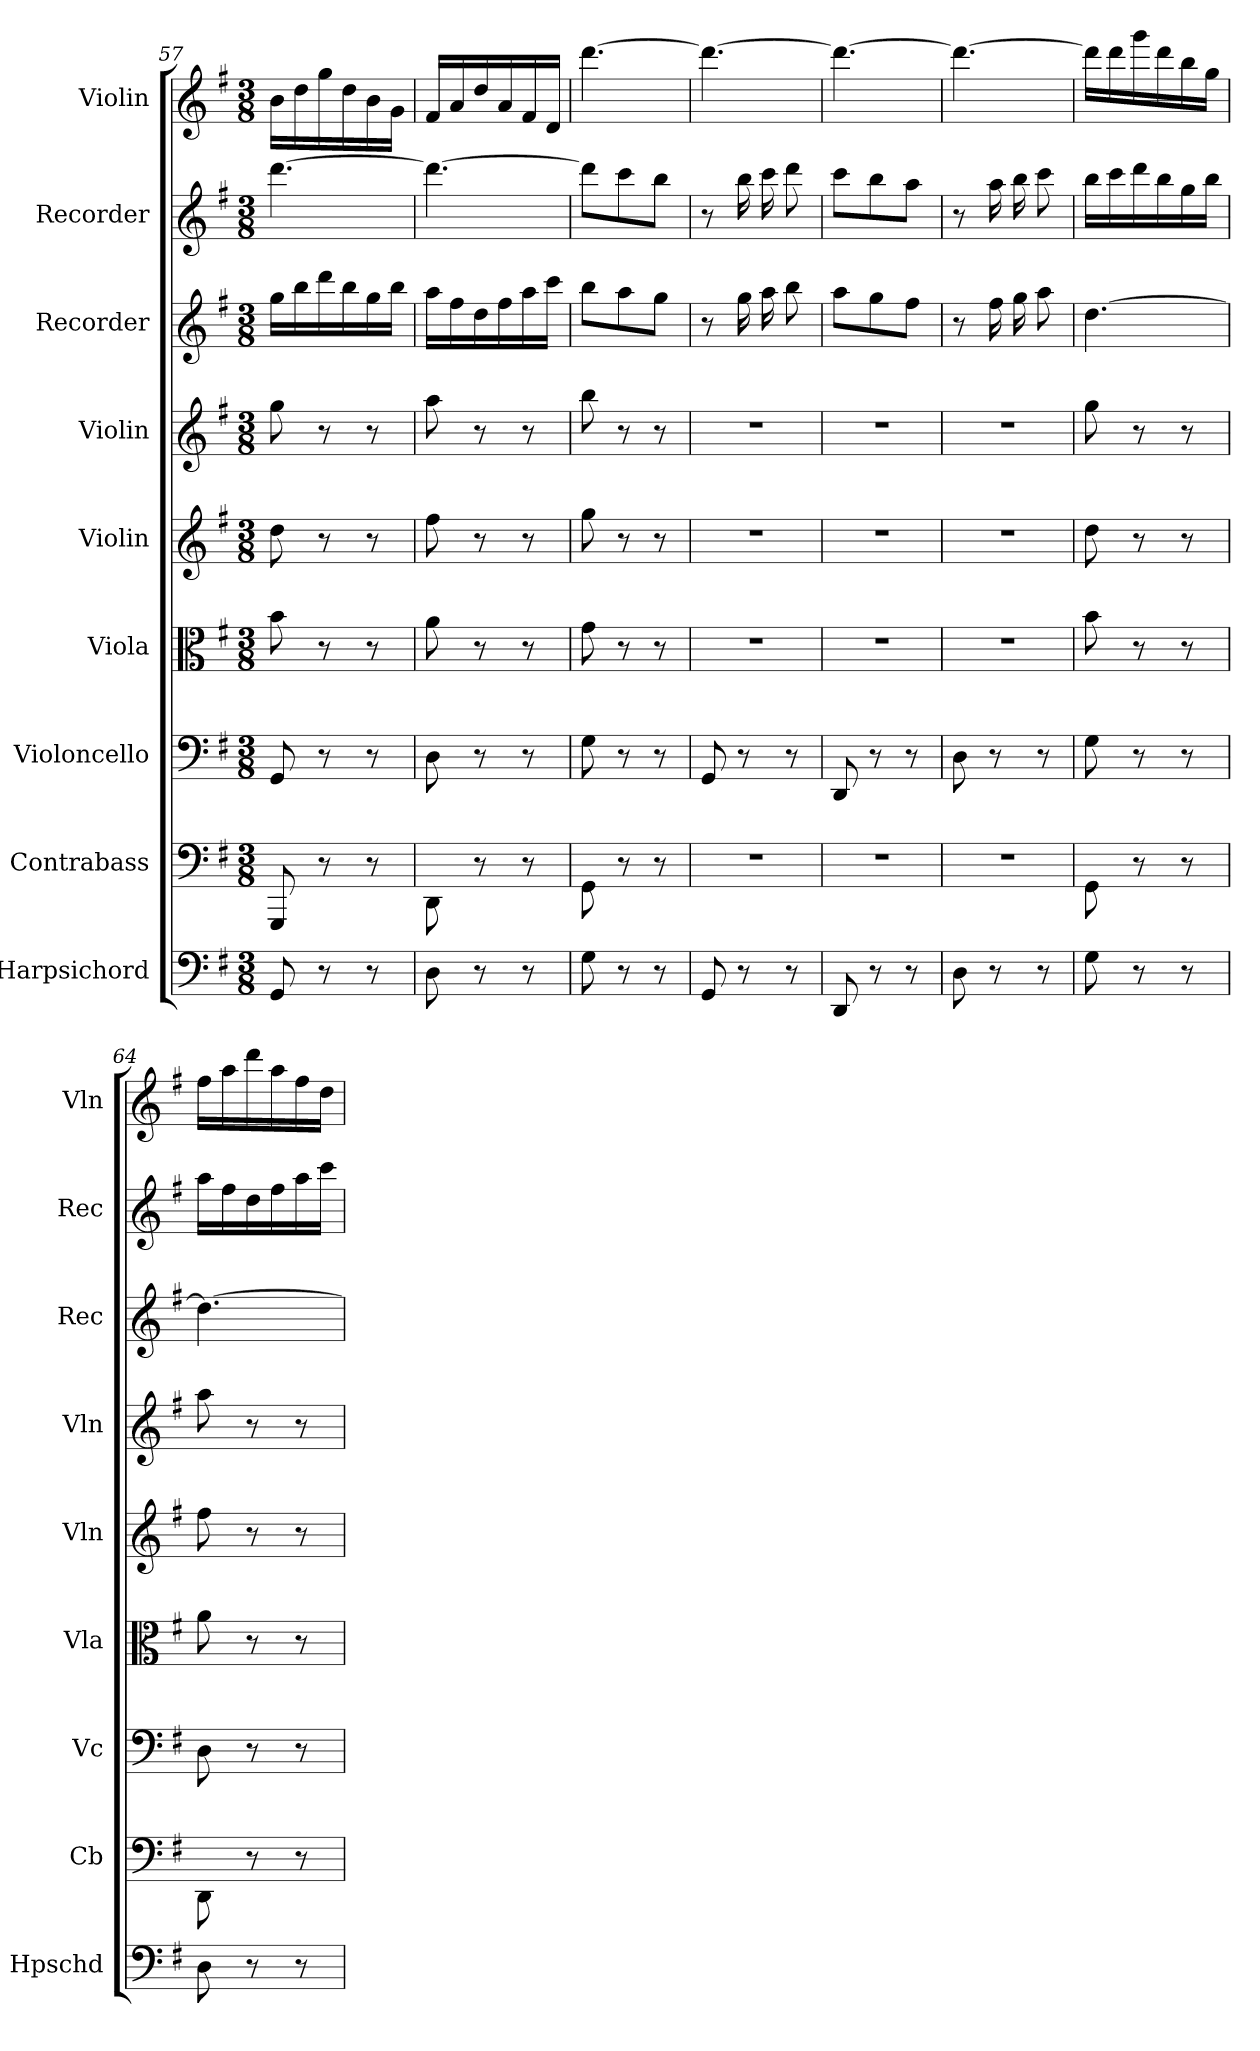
**kern	**kern	**kern	**kern	**kern	**kern	**kern	**kern	**kern
*part9	*part8	*part7	*part6	*part5	*part4	*part3	*part2	*part1
*staff9	*staff8	*staff7	*staff6	*staff5	*staff4	*staff3	*staff2	*staff1
*I"Harpsichord	*I"Contrabass	*I"Violoncello	*I"Viola	*I"Violin	*I"Violin	*I"Recorder	*I"Recorder	*I"Violin
*I'Hpschd	*I'Cb	*I'Vc	*I'Vla	*I'Vln	*I'Vln	*I'Rec	*I'Rec	*I'Vln
*clefF4	*clefF4	*clefF4	*clefC3	*clefG2	*clefG2	*clefG2	*clefG2	*clefG2
*	*ITrd7c12	*	*	*	*	*	*	*
*k[f#]	*k[f#]	*k[f#]	*k[f#]	*k[f#]	*k[f#]	*k[f#]	*k[f#]	*k[f#]
*G:	*G:	*G:	*G:	*G:	*G:	*G:	*G:	*G:
*M3/8	*M3/8	*M3/8	*M3/8	*M3/8	*M3/8	*M3/8	*M3/8	*M3/8
=57	=57	=57	=57	=57	=57	=57	=57	=57
8GG/	8GGGG/	8GG/	8b\	8dd\	8gg\	16gg\LL	[4.ddd\	16b\LL
.	.	.	.	.	.	16bb\	.	16dd\
8r	8r	8r	8r	8r	8r	16ddd\	.	16gg\
.	.	.	.	.	.	16bb\	.	16dd\
8r	8r	8r	8r	8r	8r	16gg\	.	16b\
.	.	.	.	.	.	16bb\JJ	.	16g\JJ
=58	=58	=58	=58	=58	=58	=58	=58	=58
8D\	8DDD\	8D\	8a\	8ff#\	8aa\	16aa\LL	4.ddd\_	16f#/LL
.	.	.	.	.	.	16ff#\	.	16a/
8r	8r	8r	8r	8r	8r	16dd\	.	16dd/
.	.	.	.	.	.	16ff#\	.	16a/
8r	8r	8r	8r	8r	8r	16aa\	.	16f#/
.	.	.	.	.	.	16ccc\JJ	.	16d/JJ
=59	=59	=59	=59	=59	=59	=59	=59	=59
8G\	8GGG\	8G\	8g\	8gg\	8bb\	8bb\L	8ddd\L]	[4.ddd\
8r	8r	8r	8r	8r	8r	8aa\	8ccc\	.
8r	8r	8r	8r	8r	8r	8gg\J	8bb\J	.
=60	=60	=60	=60	=60	=60	=60	=60	=60
8GG/	4.r	8GG/	4.r	4.r	4.r	8r	8r	4.ddd\_
8r	.	8r	.	.	.	16gg\	16bb\	.
.	.	.	.	.	.	16aa\	16ccc\	.
8r	.	8r	.	.	.	8bb\	8ddd\	.
=61	=61	=61	=61	=61	=61	=61	=61	=61
8DD/	4.r	8DD/	4.r	4.r	4.r	8aa\L	8ccc\L	4.ddd\_
8r	.	8r	.	.	.	8gg\	8bb\	.
8r	.	8r	.	.	.	8ff#\J	8aa\J	.
=62	=62	=62	=62	=62	=62	=62	=62	=62
8D\	4.r	8D\	4.r	4.r	4.r	8r	8r	4.ddd\_
8r	.	8r	.	.	.	16ff#\	16aa\	.
.	.	.	.	.	.	16gg\	16bb\	.
8r	.	8r	.	.	.	8aa\	8ccc\	.
=63	=63	=63	=63	=63	=63	=63	=63	=63
8G\	8GGG\	8G\	8b\	8dd\	8gg\	[4.dd\	16bb\LL	16ddd\LL]
.	.	.	.	.	.	.	16ccc\	16ddd\
8r	8r	8r	8r	8r	8r	.	16ddd\	16ggg\
.	.	.	.	.	.	.	16bb\	16ddd\
8r	8r	8r	8r	8r	8r	.	16gg\	16bb\
.	.	.	.	.	.	.	16bb\JJ	16gg\JJ
=64	=64	=64	=64	=64	=64	=64	=64	=64
8D\	8DDD\	8D\	8a\	8ff#\	8aa\	4.dd\_	16aa\LL	16ff#\LL
.	.	.	.	.	.	.	16ff#\	16aa\
8r	8r	8r	8r	8r	8r	.	16dd\	16ddd\
.	.	.	.	.	.	.	16ff#\	16aa\
8r	8r	8r	8r	8r	8r	.	16aa\	16ff#\
.	.	.	.	.	.	.	16ccc\JJ	16dd\JJ
=	=	=	=	=	=	=	=	=
*-	*-	*-	*-	*-	*-	*-	*-	*-
